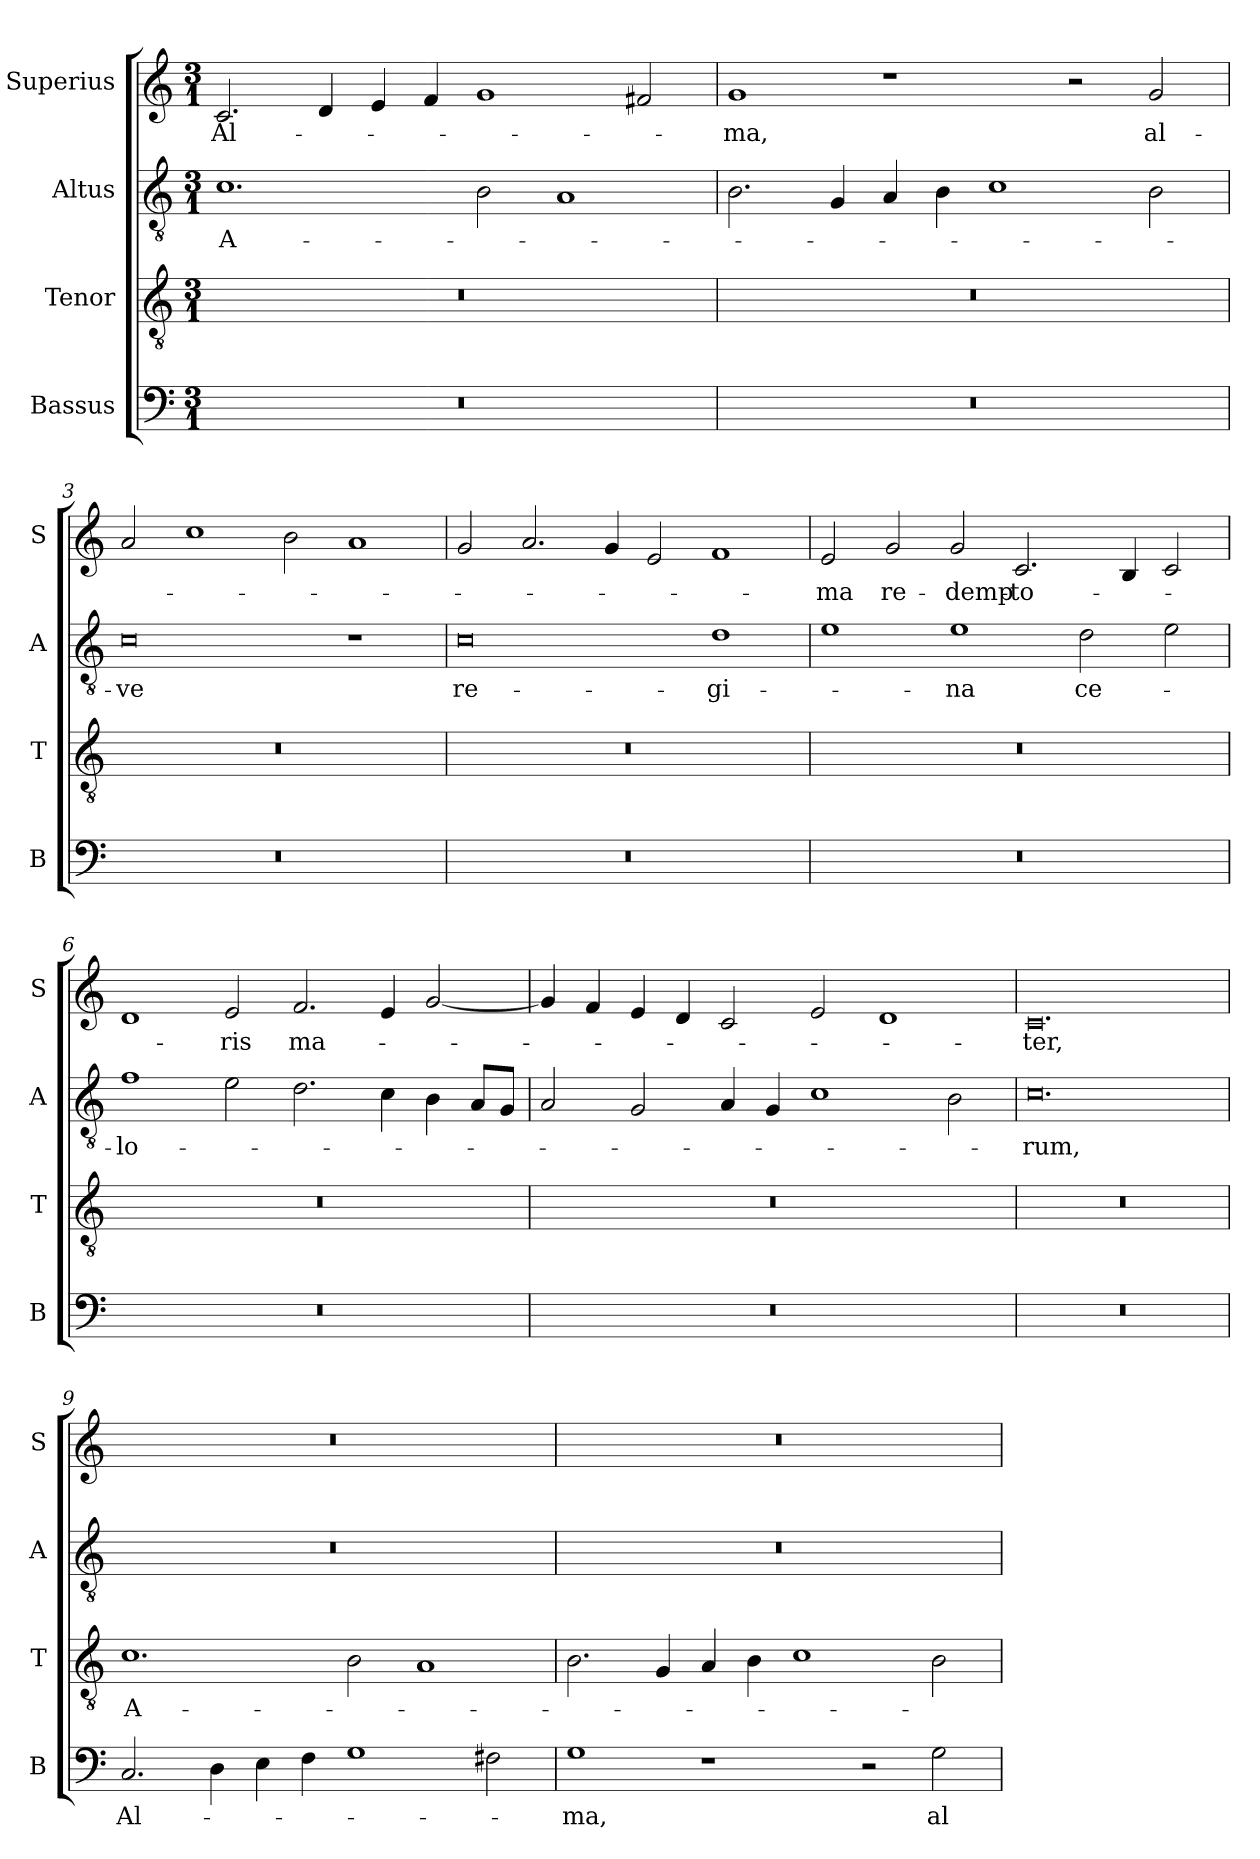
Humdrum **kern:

**kern	**text	**kern	**text	**kern	**text	**kern	**text
*part4	*part4	*part3	*part3	*part2	*part2	*part1	*part1
*staff4	*staff4	*staff3	*staff3	*staff2	*staff2	*staff1	*staff1
*I"Bassus	*	*I"Tenor	*	*I"Altus	*	*I"Superius	*
*I'B	*	*I'T	*	*I'A	*	*I'S	*
*clefF4	*	*clefGv2	*	*clefGv2	*	*clefG2	*
*k[]	*	*k[]	*	*k[]	*	*k[]	*
*M3/1	*	*M3/1	*	*M3/1	*	*M3/1	*
=1	=1	=1	=1	=1	=1	=1	=1
0.r	.	0.r	.	1.c	A-	2.c/	Al-
.	.	.	.	.	.	4d/	.
.	.	.	.	.	.	4e/	.
.	.	.	.	.	.	4f/	.
.	.	.	.	2B\	.	1g	.
.	.	.	.	1A	.	.	.
.	.	.	.	.	.	2f#X/	.
=2	=2	=2	=2	=2	=2	=2	=2
0.r	.	0.r	.	2.B\	.	1g	-ma,
.	.	.	.	4G/	.	.	.
.	.	.	.	4A/	.	1r	.
.	.	.	.	4B\	.	.	.
.	.	.	.	1c	.	.	.
.	.	.	.	.	.	2r	.
.	.	.	.	2B\	.	2g/	al-
=3	=3	=3	=3	=3	=3	=3	=3
0.r	.	0.r	.	0c	-ve	2a/	.
.	.	.	.	.	.	1cc	.
.	.	.	.	.	.	2b\	.
.	.	.	.	1r	.	1a	.
=4	=4	=4	=4	=4	=4	=4	=4
0.r	.	0.r	.	0c	re-	2g/	.
.	.	.	.	.	.	2.a/	.
.	.	.	.	.	.	4g/	.
.	.	.	.	.	.	2e/	.
.	.	.	.	1d	-gi-	1f	.
=5	=5	=5	=5	=5	=5	=5	=5
0.r	.	0.r	.	1e	.	2e/	-ma
.	.	.	.	.	.	2g/	re-
.	.	.	.	1e	-na	2g/	-demp-
.	.	.	.	.	.	2.c/	-to-
.	.	.	.	2d\	ce-	.	.
.	.	.	.	.	.	4B/	.
.	.	.	.	2e\	.	2c/	.
=6	=6	=6	=6	=6	=6	=6	=6
0.r	.	0.r	.	1f	-lo-	1d	.
.	.	.	.	2e\	.	2e/	-ris
.	.	.	.	2.d\	.	2.f/	ma-
.	.	.	.	4c\	.	4e/	.
.	.	.	.	4B\	.	[2g/	.
.	.	.	.	8A/L	.	.	.
.	.	.	.	8G/J	.	.	.
=7	=7	=7	=7	=7	=7	=7	=7
0.r	.	0.r	.	2A/	.	4g/]	.
.	.	.	.	.	.	4f/	.
.	.	.	.	2G/	.	4e/	.
.	.	.	.	.	.	4d/	.
.	.	.	.	4A/	.	2c/	.
.	.	.	.	4G/	.	.	.
.	.	.	.	1c	.	2e/	.
.	.	.	.	.	.	1d	.
.	.	.	.	2B\	.	.	.
=8	=8	=8	=8	=8	=8	=8	=8
0.r	.	0.r	.	0.c	-rum,	0.c	-ter,
=9	=9	=9	=9	=9	=9	=9	=9
2.C/	Al-	1.c	A-	0.r	.	0.r	.
4D\	.	.	.	.	.	.	.
4E\	.	.	.	.	.	.	.
4F\	.	.	.	.	.	.	.
1G	.	2B\	.	.	.	.	.
.	.	1A	.	.	.	.	.
2F#X\	.	.	.	.	.	.	.
=10	=10	=10	=10	=10	=10	=10	=10
1G	-ma,	2.B\	.	0.r	.	0.r	.
.	.	4G/	.	.	.	.	.
1r	.	4A/	.	.	.	.	.
.	.	4B\	.	.	.	.	.
.	.	1c	.	.	.	.	.
2r	.	.	.	.	.	.	.
2G\	al-	2B\	.	.	.	.	.
=	=	=	=	=	=	=	=
*-	*-	*-	*-	*-	*-	*-	*-
